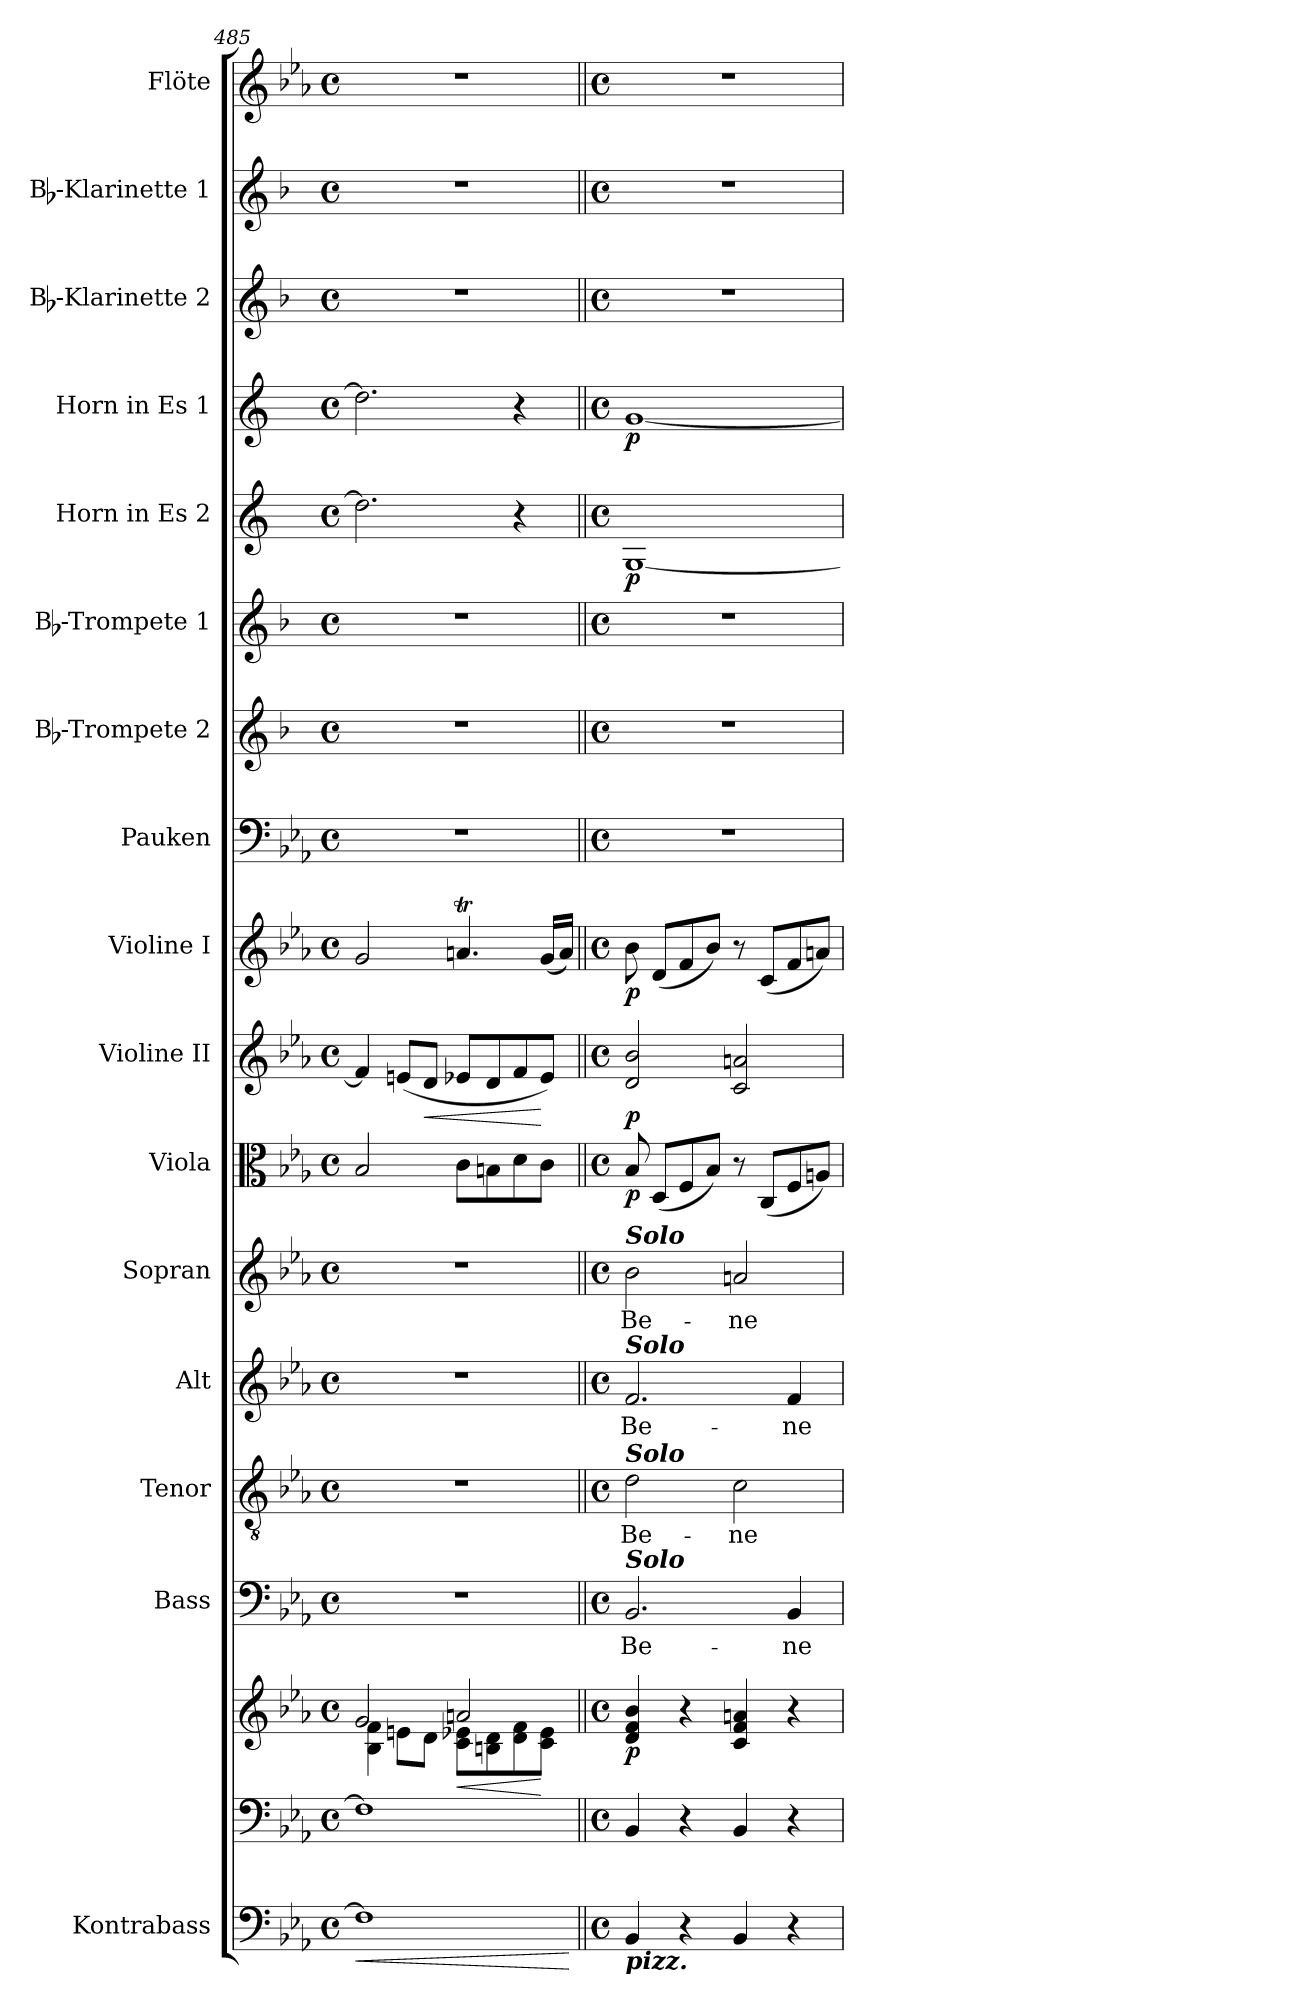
**kern	**dynam	**kern	**kern	**dynam	**kern	**text	**kern	**text	**kern	**text	**kern	**text	**kern	**dynam	**kern	**dynam	**kern	**dynam	**kern	**kern	**kern	**kern	**dynam	**kern	**dynam	**kern	**kern	**kern
*part17	*part17	*part16	*part16	*part16	*part15	*part15	*part14	*part14	*part13	*part13	*part12	*part12	*part11	*part11	*part10	*part10	*part9	*part9	*part8	*part7	*part6	*part5	*part5	*part4	*part4	*part3	*part2	*part1
*staff18	*staff18	*staff17	*staff16	*staff16/17	*staff15	*staff15	*staff14	*staff14	*staff13	*staff13	*staff12	*staff12	*staff11	*staff11	*staff10	*staff10	*staff9	*staff9	*staff8	*staff7	*staff6	*staff5	*staff5	*staff4	*staff4	*staff3	*staff2	*staff1
*I"Kontrabass	*	*	*	*	*I"Bass	*	*I"Tenor	*	*I"Alt	*	*I"Sopran	*	*I"Viola	*	*I"Violine II	*	*I"Violine I	*	*I"Pauken	*I"Bb-Trompete 2	*I"Bb-Trompete 1	*I"Horn in Es 2	*	*I"Horn in Es 1	*	*I"Bb-Klarinette 2	*I"Bb-Klarinette 1	*I"Flöte
*I'Kb.	*	*	*	*	*I'B.	*	*I'T.	*	*I'A.	*	*I'S.	*	*I'Vla.	*	*I'Vl. II	*	*I'Vl. I	*	*I'Pk.	*I'Bb Trp. 2	*I'Bb Trp. 1	*	*	*	*	*I'Bb Kl. 2	*I'Bb Kl. 1	*I'Fl.
*clefF4	*	*clefF4	*clefG2	*	*clefF4	*	*clefGv2	*	*clefG2	*	*clefG2	*	*clefC3	*	*clefG2	*	*clefG2	*	*clefF4	*clefG2	*clefG2	*clefG2	*	*clefG2	*	*clefG2	*clefG2	*clefG2
*ITrd7c12	*	*	*	*	*	*	*	*	*	*	*	*	*	*	*	*	*	*	*	*ITrd1c2	*ITrd1c2	*ITrd5c9	*	*ITrd5c9	*	*ITrd1c2	*ITrd1c2	*
*k[b-e-a-]	*	*k[b-e-a-]	*k[b-e-a-]	*	*k[b-e-a-]	*	*k[b-e-a-]	*	*k[b-e-a-]	*	*k[b-e-a-]	*	*k[b-e-a-]	*	*k[b-e-a-]	*	*k[b-e-a-]	*	*k[b-e-a-]	*k[b-e-a-]	*k[b-e-a-]	*k[b-e-a-]	*	*k[b-e-a-]	*	*k[b-e-a-]	*k[b-e-a-]	*k[b-e-a-]
*E-:	*	*E-:	*E-:	*	*E-:	*	*E-:	*	*E-:	*	*E-:	*	*E-:	*	*E-:	*	*E-:	*	*E-:	*E-:	*E-:	*E-:	*	*E-:	*	*E-:	*E-:	*E-:
*M4/4	*	*M4/4	*M4/4	*	*M4/4	*	*M4/4	*	*M4/4	*	*M4/4	*	*M4/4	*	*M4/4	*	*M4/4	*	*M4/4	*M4/4	*M4/4	*M4/4	*	*M4/4	*	*M4/4	*M4/4	*M4/4
*met(c)	*	*met(c)	*met(c)	*	*met(c)	*	*met(c)	*	*met(c)	*	*met(c)	*	*met(c)	*	*met(c)	*	*met(c)	*	*met(c)	*met(c)	*met(c)	*met(c)	*	*met(c)	*	*met(c)	*met(c)	*met(c)
=485	=485	=485	=485	=485	=485	=485	=485	=485	=485	=485	=485	=485	=485	=485	=485	=485	=485	=485	=485	=485	=485	=485	=485	=485	=485	=485	=485	=485
!	!LO:HP:b	!	!	!	!	!	!	!	!	!	!	!	!	!	!	!	!	!	!	!	!	!	!	!	!	!	!	!
*	*	*	*^	*	*	*	*	*	*	*	*	*	*	*	*	*	*	*	*	*	*	*	*	*	*	*	*	*
1FF]	<	1F]	2g/	4B-\ 4f\	.	1r	.	1r	.	1r	.	1r	.	2B-/	.	4f/]	.	2g/	.	1r	1r	1r	2.f\]	.	2.f\]	.	1r	1r	1r
.	.	.	.	8en\L	.	.	.	.	.	.	.	.	.	.	.	(<8en/L	.	.	.	.	.	.	.	.	.	.	.	.	.
!	!	!	!	!	!	!	!	!	!	!	!	!	!	!	!	!	!LO:HP:b	!	!	!	!	!	!	!	!	!	!	!	!
.	.	.	.	8d\J	.	.	.	.	.	.	.	.	.	.	.	8d/J	<	.	.	.	.	.	.	.	.	.	.	.	.
!	!	!	!	!	!LO:HP:b	!	!	!	!	!	!	!	!	!	!	!	!	!	!	!	!	!	!	!	!	!	!	!	!
.	.	.	2an/	8c\ 8e-X\L	<	.	.	.	.	.	.	.	.	8c\L	.	8e-X/L	.	4.ant/	.	.	.	.	.	.	.	.	.	.	.
.	.	.	.	8Bn\ 8d\	.	.	.	.	.	.	.	.	.	8Bn\	.	8d/	.	.	.	.	.	.	.	.	.	.	.	.	.
.	.	.	.	8d\ 8f\	.	.	.	.	.	.	.	.	.	8d\	.	8f/	.	.	.	.	.	.	4r	.	4r	.	.	.	.
.	.	.	.	8c\ 8e-\J	[	.	.	.	.	.	.	.	.	8c\J	.	8e-/J)	[	(<16g/LL	.	.	.	.	.	.	.	.	.	.	.
.	.	.	.	.	.	.	.	.	.	.	.	.	.	.	.	.	.	16a/JJ)	.	.	.	.	.	.	.	.	.	.	.
*	*	*	*v	*v	*	*	*	*	*	*	*	*	*	*	*	*	*	*	*	*	*	*	*	*	*	*	*	*	*
.	[	.	.	.	.	.	.	.	.	.	.	.	.	.	.	.	.	.	.	.	.	.	.	.	.	.	.	.
!!LO:PB:g=z
=486||	=486||	=486||	=486||	=486||	=486||	=486||	=486||	=486||	=486||	=486||	=486||	=486||	=486||	=486||	=486||	=486||	=486||	=486||	=486||	=486||	=486||	=486||	=486||	=486||	=486||	=486||	=486||	=486||
*M4/4	*	*M4/4	*M4/4	*	*M4/4	*	*M4/4	*	*M4/4	*	*M4/4	*	*M4/4	*	*M4/4	*	*M4/4	*	*M4/4	*M4/4	*M4/4	*M4/4	*	*M4/4	*	*M4/4	*M4/4	*M4/4
*met(c)	*	*met(c)	*met(c)	*	*met(c)	*	*met(c)	*	*met(c)	*	*met(c)	*	*met(c)	*	*met(c)	*	*met(c)	*	*met(c)	*met(c)	*met(c)	*met(c)	*	*met(c)	*	*met(c)	*met(c)	*met(c)
!	!	!	!	!	!	!	!	!	!	!	!LO:TX:a:Bi:t=Solo	!	!	!	!	!	!	!	!	!	!	!	!	!	!	!	!	!
!	!	!	!	!	!	!	!	!	!LO:TX:a:Bi:t=Solo	!	!	!	!	!	!	!	!	!	!	!	!	!	!	!	!	!	!	!
!	!	!	!	!	!	!	!LO:TX:a:Bi:t=Solo	!	!	!	!	!	!	!	!	!	!	!	!	!	!	!	!	!	!	!	!	!
!	!	!	!	!	!LO:TX:a:Bi:t=Solo	!	!	!	!	!	!	!	!	!	!	!	!	!	!	!	!	!	!	!	!	!	!	!
!LO:TX:b:Bi:t=pizz.	!	!	!	!	!	!	!	!	!	!	!	!	!	!	!	!	!	!	!	!	!	!	!	!	!	!	!	!
!	!	!	!	!LO:DY:b	!	!LO:LY:b	!	!LO:LY:b	!	!LO:LY:b	!	!LO:LY:b	!	!LO:DY:b	!	!LO:DY:b	!	!LO:DY:b	!	!	!	!	!LO:DY:b	!	!LO:DY:b	!	!	!
4BBB-/	.	4BB-/	4d/ 4f/ 4b-/	p	2.BB-/	Be-	2d\	Be-	2.f/	Be-	2b-\	Be-	8B-/	p	2d/ 2b-/	p	8b-\	p	1r	1r	1r	[1BB-	p	[1B-	p	1r	1r	1r
.	.	.	.	.	.	.	.	.	.	.	.	.	(<8D/L	.	.	.	(<8d/L	.	.	.	.	.	.	.	.	.	.	.
4r	.	4r	4r	.	.	.	.	.	.	.	.	.	8F/	.	.	.	8f/	.	.	.	.	.	.	.	.	.	.	.
.	.	.	.	.	.	.	.	.	.	.	.	.	8B-/J)	.	.	.	8b-/J)	.	.	.	.	.	.	.	.	.	.	.
!	!	!	!	!	!	!	!	!LO:LY:b	!	!	!	!LO:LY:b	!	!	!	!	!	!	!	!	!	!	!	!	!	!	!	!
4BBB-/	.	4BB-/	4c/ 4f/ 4an/	.	.	.	2c\	-ne-	.	.	2an/	-ne-	8r	.	2c/ 2an/	.	8r	.	.	.	.	.	.	.	.	.	.	.
.	.	.	.	.	.	.	.	.	.	.	.	.	(<8C/L	.	.	.	(<8c/L	.	.	.	.	.	.	.	.	.	.	.
!	!	!	!	!	!	!LO:LY:b	!	!	!	!LO:LY:b	!	!	!	!	!	!	!	!	!	!	!	!	!	!	!	!	!	!
4r	.	4r	4r	.	4BB-/	-ne-	.	.	4f/	-ne-	.	.	8F/	.	.	.	8f/	.	.	.	.	.	.	.	.	.	.	.
.	.	.	.	.	.	.	.	.	.	.	.	.	8An/J)	.	.	.	8an/J)	.	.	.	.	.	.	.	.	.	.	.
=	=	=	=	=	=	=	=	=	=	=	=	=	=	=	=	=	=	=	=	=	=	=	=	=	=	=	=	=
*-	*-	*-	*-	*-	*-	*-	*-	*-	*-	*-	*-	*-	*-	*-	*-	*-	*-	*-	*-	*-	*-	*-	*-	*-	*-	*-	*-	*-
